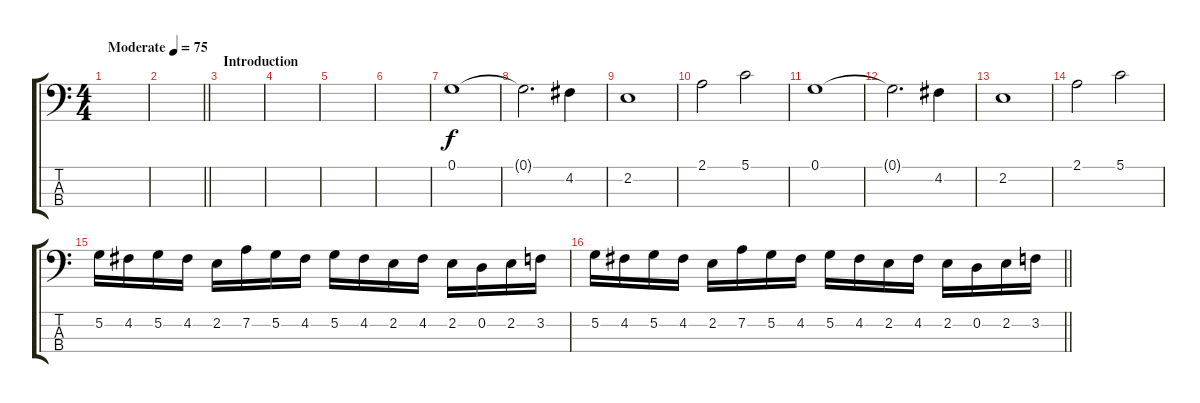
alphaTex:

\track "" {instrument electricbassfinger}
\staff {score tabs}
\tuning (G2 D2 A1 E1) {hide}
\ts (4 4)
\tempo (75 "Moderate")
\clef f4
\ks c
|
\barLineRight lightlight
|
\section ("" "Introduction")
|
|
|
|
0.1.1 |
0.1{t}.2{d} 4.2.4 |
2.2.1 |
2.1.2 5.1.2 |
0.1.1 |
0.1{t}.2{d} 4.2.4 |
2.2.1 |
2.1.2 5.1.2 |
5.2.16 4.2.16 5.2.16 4.2.16 2.2.16 7.2.16 5.2.16 4.2.16 5.2.16 4.2.16 2.2.16 4.2.16 2.2.16 0.2.16 2.2.16 3.2.16 |
\barLineRight lightlight
5.2.16 4.2.16 5.2.16 4.2.16 2.2.16 7.2.16 5.2.16 4.2.16 5.2.16 4.2.16 2.2.16 4.2.16 2.2.16 0.2.16 2.2.16 3.2.16
